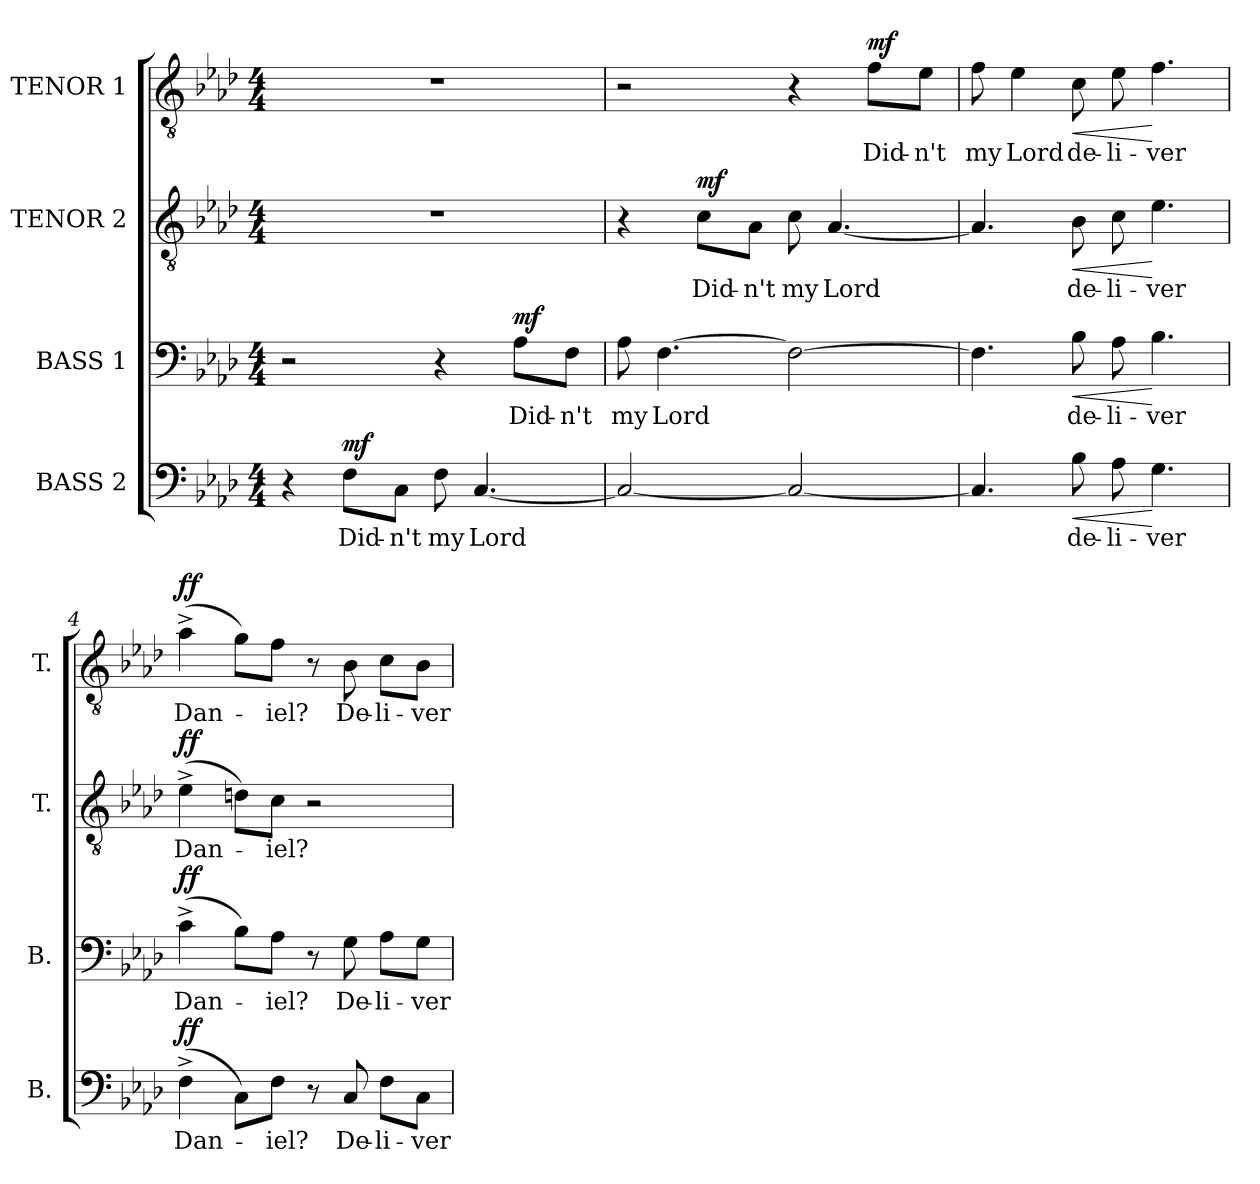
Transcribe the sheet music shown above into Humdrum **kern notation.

**kern	**text	**dynam	**kern	**text	**dynam	**kern	**text	**dynam	**kern	**text	**dynam
*part4	*part4	*part4	*part3	*part3	*part3	*part2	*part2	*part2	*part1	*part1	*part1
*staff4	*staff4	*staff4	*staff3	*staff3	*staff3	*staff2	*staff2	*staff2	*staff1	*staff1	*staff1
*I"BASS 2	*	*	*I"BASS 1	*	*	*I"TENOR 2	*	*	*I"TENOR 1	*	*
*I'B.	*	*	*I'B.	*	*	*I'T.	*	*	*I'T.	*	*
!!LO:PB:g=z
*clefF4	*	*	*clefF4	*	*	*clefGv2	*	*	*clefGv2	*	*
*	*	*	*	*	*	*ITrd7c12	*	*	*ITrd7c12	*	*
*k[b-e-a-d-]	*	*	*k[b-e-a-d-]	*	*	*k[b-e-a-d-]	*	*	*k[b-e-a-d-]	*	*
*f:	*	*	*f:	*	*	*f:	*	*	*f:	*	*
*M4/4	*	*	*M4/4	*	*	*M4/4	*	*	*M4/4	*	*
*MM120	*	*	*MM120	*	*	*MM120	*	*	*MM120	*	*
=1	=1	=1	=1	=1	=1	=1	=1	=1	=1	=1	=1
4r	.	.	2r	.	.	1r	.	.	1r	.	.
!	!LO:LY:b:color=#000000	!	!	!	!	!	!	!	!	!	!
8Fi\L	Did-	mf	.	.	.	.	.	.	.	.	.
!	!LO:LY:b:color=#000000	!	!	!	!	!	!	!	!	!	!
8Ci\J	-n't	.	.	.	.	.	.	.	.	.	.
!	!LO:LY:b:color=#000000	!	!	!	!	!	!	!	!	!	!
8Fi\	my	.	4r	.	.	.	.	.	.	.	.
!	!LO:LY:b:color=#000000	!	!	!	!	!	!	!	!	!	!
[<4.Ci/	Lord	.	.	.	.	.	.	.	.	.	.
!	!	!	!	!LO:LY:b:color=#000000	!	!	!	!	!	!	!
.	.	.	8A-i\L	Did-	mf	.	.	.	.	.	.
!	!	!	!	!LO:LY:b:color=#000000	!	!	!	!	!	!	!
.	.	.	8Fi\J	-n't	.	.	.	.	.	.	.
=2	=2	=2	=2	=2	=2	=2	=2	=2	=2	=2	=2
!	!	!	!	!LO:LY:b:color=#000000	!	!	!	!	!	!	!
2Ci/_<	.	.	8A-i\	my	.	4r	.	.	2r	.	.
!	!	!	!	!LO:LY:b:color=#000000	!	!	!	!	!	!	!
.	.	.	[>4.Fi\	Lord	.	.	.	.	.	.	.
!	!	!	!	!	!	!	!LO:LY:b:color=#000000	!	!	!	!
.	.	.	.	.	.	8Ci\L	Did-	mf	.	.	.
!	!	!	!	!	!	!	!LO:LY:b:color=#000000	!	!	!	!
.	.	.	.	.	.	8AA-i\J	-n't	.	.	.	.
!	!	!	!	!	!	!	!LO:LY:b:color=#000000	!	!	!	!
2Ci/_<	.	.	2Fi\_>	.	.	8Ci\	my	.	4r	.	.
!	!	!	!	!	!	!	!LO:LY:b:color=#000000	!	!	!	!
.	.	.	.	.	.	[<4.AA-i/	Lord	.	.	.	.
!	!	!	!	!	!	!	!	!	!	!LO:LY:b:color=#000000	!
.	.	.	.	.	.	.	.	.	8Fi\L	Did-	mf
!	!	!	!	!	!	!	!	!	!	!LO:LY:b:color=#000000	!
.	.	.	.	.	.	.	.	.	8E-i\J	-n't	.
=3	=3	=3	=3	=3	=3	=3	=3	=3	=3	=3	=3
!	!	!	!	!	!	!	!	!	!	!LO:LY:b:color=#000000	!
4.Ci/]	.	.	4.Fi\]	.	.	4.AA-i/]	.	.	8Fi\	my	.
!	!	!	!	!	!	!	!	!	!	!LO:LY:b:color=#000000	!
.	.	.	.	.	.	.	.	.	4E-i\	Lord	.
!	!LO:LY:b:color=#000000	!LO:HP:b	!	!	!	!	!	!	!	!	!
!	!	!	!	!LO:LY:b:color=#000000	!LO:HP:b	!	!	!	!	!	!
!	!	!	!	!	!	!	!LO:LY:b:color=#000000	!LO:HP:b	!	!	!
!	!	!	!	!	!	!	!	!	!	!LO:LY:b:color=#000000	!LO:HP:b
8B-i\	de-	<	8B-i\	de-	<	8BB-i\	de-	<	8Ci\	de-	<
!	!LO:LY:b:color=#000000	!	!	!	!	!	!	!	!	!	!
!	!	!	!	!LO:LY:b:color=#000000	!	!	!	!	!	!	!
!	!	!	!	!	!	!	!LO:LY:b:color=#000000	!	!	!	!
!	!	!	!	!	!	!	!	!	!	!LO:LY:b:color=#000000	!
8A-i\	-li-	.	8A-i\	-li-	.	8Ci\	-li-	.	8E-i\	-li-	.
!	!LO:LY:b:color=#000000	!	!	!	!	!	!	!	!	!	!
!	!	!	!	!LO:LY:b:color=#000000	!	!	!	!	!	!	!
!	!	!	!	!	!	!	!LO:LY:b:color=#000000	!	!	!	!
!	!	!	!	!	!	!	!	!	!	!LO:LY:b:color=#000000	!
4.Gi\	-ver	[	4.B-i\	-ver	[	4.E-i\	-ver	[	4.Fi\	-ver	[
=4	=4	=4	=4	=4	=4	=4	=4	=4	=4	=4	=4
!	!LO:LY:b:color=#000000	!	!	!	!	!	!	!	!	!	!
!	!	!	!	!LO:LY:b:color=#000000	!	!	!	!	!	!	!
!	!	!	!	!	!	!	!LO:LY:b:color=#000000	!	!	!	!
!	!	!	!	!	!	!	!	!	!	!LO:LY:b:color=#000000	!
(4F^i\	Dan-	ff	(4c^i\	Dan-	ff	(4E-^i\	Dan-	ff	(4A-^i\	Dan-	ff
8Ci\L)	.	.	8B-i\L)	.	.	8Dni\L)	.	.	8Gi\L)	.	.
!	!LO:LY:b:color=#000000	!	!	!	!	!	!	!	!	!	!
!	!	!	!	!LO:LY:b:color=#000000	!	!	!	!	!	!	!
!	!	!	!	!	!	!	!LO:LY:b:color=#000000	!	!	!	!
!	!	!	!	!	!	!	!	!	!	!LO:LY:b:color=#000000	!
8Fi\J	-iel?	.	8A-i\J	-iel?	.	8Ci\J	-iel?	.	8Fi\J	-iel?	.
8r	.	.	8r	.	.	2r	.	.	8r	.	.
!	!LO:LY:b:color=#000000	!	!	!	!	!	!	!	!	!	!
!	!	!	!	!LO:LY:b:color=#000000	!	!	!	!	!	!	!
!	!	!	!	!	!	!	!	!	!	!LO:LY:b:color=#000000	!
8Ci/	De-	.	8Gi\	De-	.	.	.	.	8BB-i\	De-	.
!	!LO:LY:b:color=#000000	!	!	!	!	!	!	!	!	!	!
!	!	!	!	!LO:LY:b:color=#000000	!	!	!	!	!	!	!
!	!	!	!	!	!	!	!	!	!	!LO:LY:b:color=#000000	!
8Fi\L	-li-	.	8A-i\L	-li-	.	.	.	.	8Ci\L	-li-	.
!	!LO:LY:b:color=#000000	!	!	!	!	!	!	!	!	!	!
!	!	!	!	!LO:LY:b:color=#000000	!	!	!	!	!	!	!
!	!	!	!	!	!	!	!	!	!	!LO:LY:b:color=#000000	!
8Ci\J	-ver	.	8Gi\J	-ver	.	.	.	.	8BB-i\J	-ver	.
=	=	=	=	=	=	=	=	=	=	=	=
*-	*-	*-	*-	*-	*-	*-	*-	*-	*-	*-	*-
